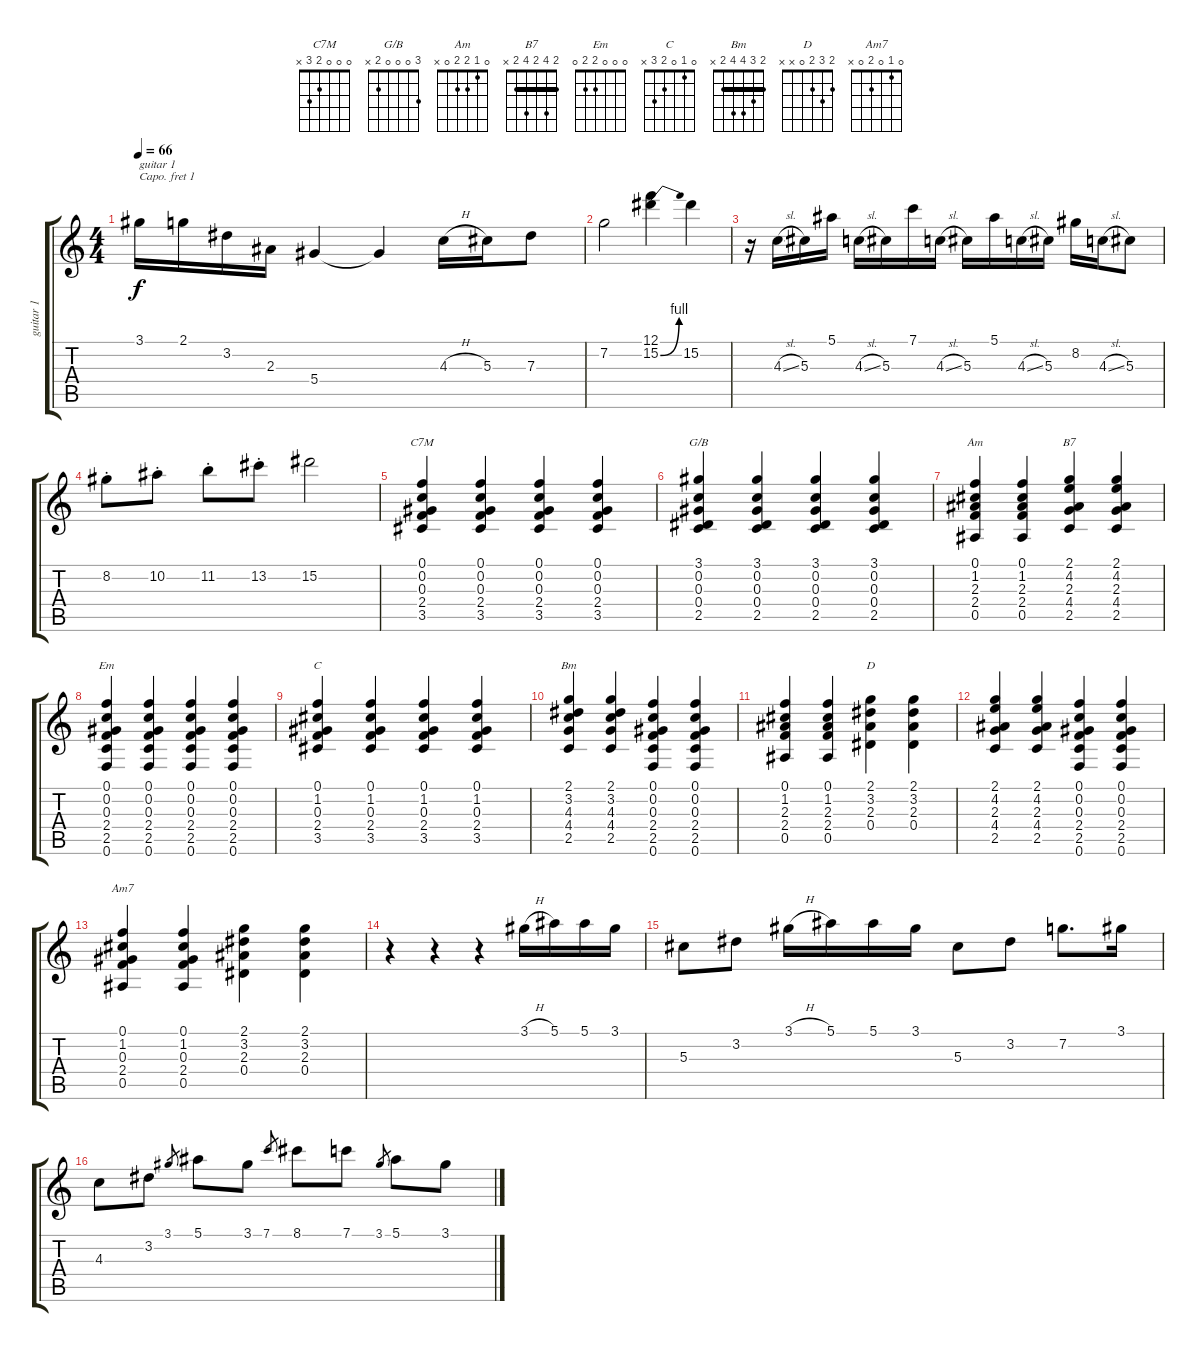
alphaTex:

\track ("guitar 1" "guitar 1") {instrument electricguitarclean}
\staff {score tabs}
\capo 1
\tuning (E4 B3 G3 D3 A2 E2) {hide}
\chord ("C7M" 0 0 0 2 3 x)
\chord ("G/B" 3 0 0 0 2 x)
\chord ("Am" 0 1 2 2 0 x)
\chord ("B7" 2 4 2 4 2 x) {barre 2}
\chord ("Em" 0 0 0 2 2 0)
\chord ("C" 0 1 0 2 3 x)
\chord ("Bm" 2 3 4 4 2 x) {barre 2}
\chord ("D" 2 3 2 0 x x)
\chord ("Am7" 0 1 0 2 0 x)
\ts (4 4)
\tempo 66
\clef g2
\ks c
3.1.16{txt "guitar 1" dy f} 2.1.16 3.2.16 2.3.16 5.4.4 5.4{t}.4 4.3{h}.16 5.3.16 7.3.8 |
7.2.2 (12.1 15.2{be (bend 0 0 60 4)}).4 15.2.4 |
r.16 4.3{sl}.16 5.3.16 5.1.16 4.3{sl}.16 5.3.16 7.1.16 4.3{sl}.16 5.3.16 5.1.16 4.3{sl}.16 5.3.16 8.2.16 4.3{sl}.16 5.3.8 |
8.2{st}.8 10.2{st}.8 11.2{st}.8 13.2{st}.8 15.2.2 |
(0.1 0.2 0.3 2.4 3.5).4{ch "C7M" instrument electricguitarclean} (0.1 0.2 0.3 2.4 3.5).4 (0.1 0.2 0.3 2.4 3.5).4 (0.1 0.2 0.3 2.4 3.5).4 |
(3.1 0.2 0.3 0.4 2.5).4{ch "G/B"} (3.1 0.2 0.3 0.4 2.5).4 (3.1 0.2 0.3 0.4 2.5).4 (3.1 0.2 0.3 0.4 2.5).4 |
(0.1 1.2 2.3 2.4 0.5).4{ch "Am"} (0.1 1.2 2.3 2.4 0.5).4 (2.1 4.2 2.3 4.4 2.5).4{ch "B7"} (2.1 4.2 2.3 4.4 2.5).4 |
(0.1 0.2 0.3 2.4 2.5 0.6).4{ch "Em"} (0.1 0.2 0.3 2.4 2.5 0.6).4 (0.1 0.2 0.3 2.4 2.5 0.6).4 (0.1 0.2 0.3 2.4 2.5 0.6).4 |
(0.1 1.2 0.3 2.4 3.5).4{ch "C"} (0.1 1.2 0.3 2.4 3.5).4 (0.1 1.2 0.3 2.4 3.5).4 (0.1 1.2 0.3 2.4 3.5).4 |
(2.1 3.2 4.3 4.4 2.5).4{ch "Bm"} (2.1 3.2 4.3 4.4 2.5).4 (0.1 0.2 0.3 2.4 2.5 0.6).4 (0.1 0.2 0.3 2.4 2.5 0.6).4 |
(0.1 1.2 2.3 2.4 0.5).4 (0.1 1.2 2.3 2.4 0.5).4 (2.1 3.2 2.3 0.4).4{ch "D"} (2.1 3.2 2.3 0.4).4 |
(2.1 4.2 2.3 4.4 2.5).4 (2.1 4.2 2.3 4.4 2.5).4 (0.1 0.2 0.3 2.4 2.5 0.6).4 (0.1 0.2 0.3 2.4 2.5 0.6).4 |
(0.1 1.2 0.3 2.4 0.5).4{ch "Am7"} (0.1 1.2 0.3 2.4 0.5).4 (2.1 3.2 2.3 0.4).4 (2.1 3.2 2.3 0.4).4 |
r.4 r.4 r.4 3.1{h}.16{instrument electricguitarclean} 5.1.16 5.1.16 3.1.16 |
5.3.8 3.2.8 3.1{h}.16 5.1.16 5.1.16 3.1.16 5.3.8 3.2.8 7.2.8{d} 3.1.16 |
4.3.8 3.2.8 3.1.8{gr} 5.1.8 3.1.8 7.1.8{gr} 8.1.8 7.1.8 3.1.8{gr} 5.1.8 3.1.8
